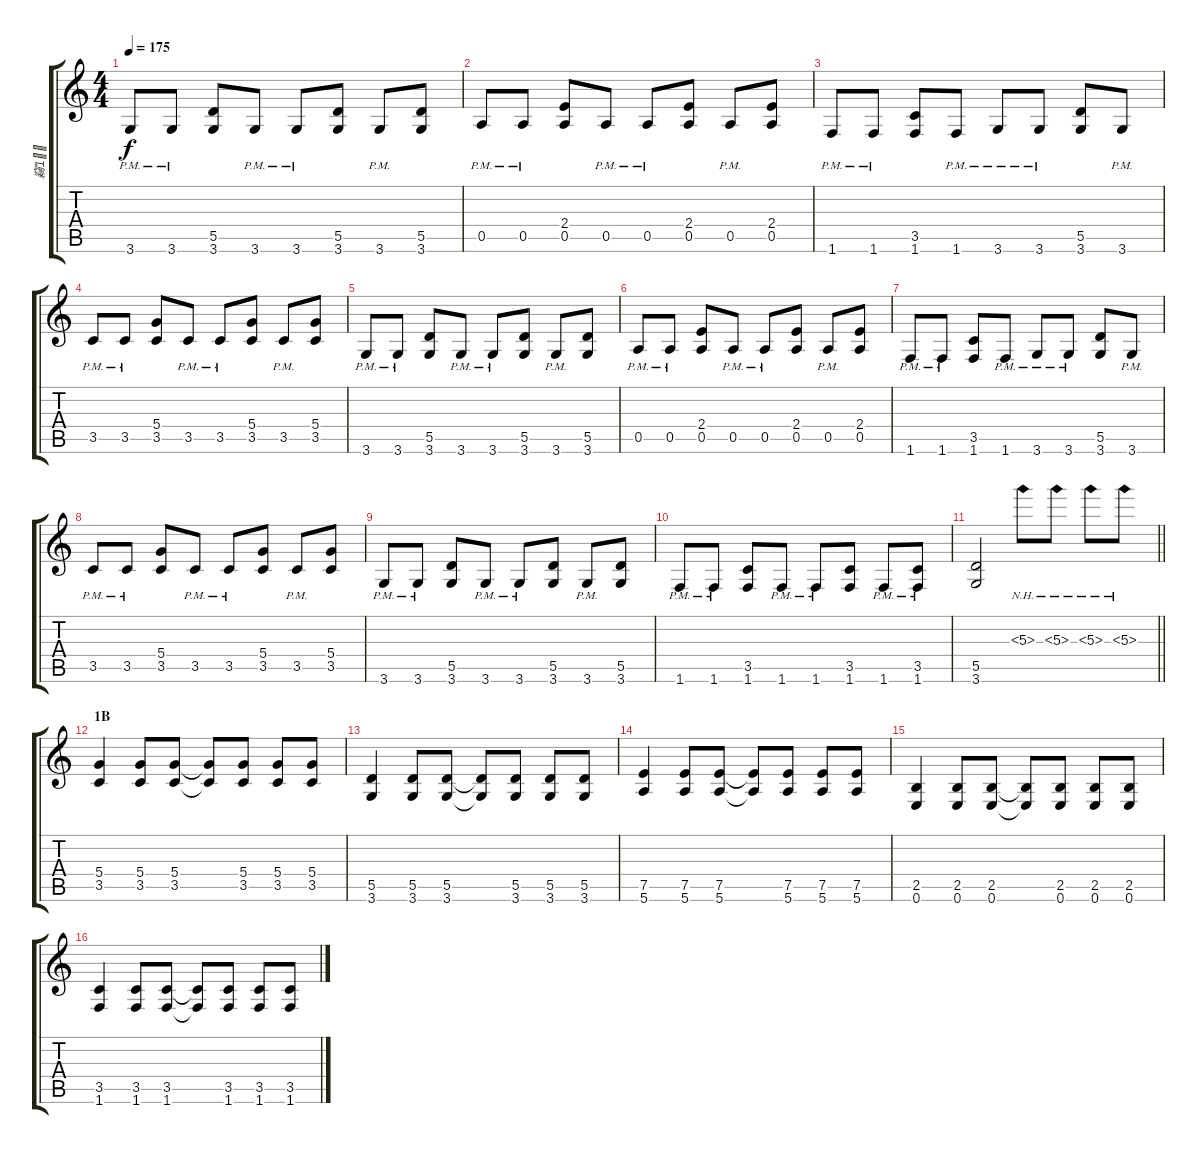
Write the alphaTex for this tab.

\track ("竊" "竊") {instrument distortionguitar}
\staff {score tabs}
\tuning (E4 B3 G3 D3 A2 E2) {hide}
\ts (4 4)
\tempo 175
\clef g2
\ks c
3.6{pm}.8{dy f} 3.6{pm}.8 (5.5 3.6).8 3.6{pm}.8 3.6{pm}.8 (5.5 3.6).8 3.6{pm}.8 (5.5 3.6).8 |
0.5{pm}.8 0.5{pm}.8 (2.4 0.5).8 0.5{pm}.8 0.5{pm}.8 (2.4 0.5).8 0.5{pm}.8 (2.4 0.5).8 |
1.6{pm}.8 1.6{pm}.8 (3.5 1.6).8 1.6{pm}.8 3.6{pm}.8 3.6{pm}.8 (5.5 3.6).8 3.6{pm}.8 |
3.5{pm}.8 3.5{pm}.8 (5.4 3.5).8 3.5{pm}.8 3.5{pm}.8 (5.4 3.5).8 3.5{pm}.8 (5.4 3.5).8 |
3.6{pm}.8 3.6{pm}.8 (5.5 3.6).8 3.6{pm}.8 3.6{pm}.8 (5.5 3.6).8 3.6{pm}.8 (5.5 3.6).8 |
0.5{pm}.8 0.5{pm}.8 (2.4 0.5).8 0.5{pm}.8 0.5{pm}.8 (2.4 0.5).8 0.5{pm}.8 (2.4 0.5).8 |
1.6{pm}.8 1.6{pm}.8 (3.5 1.6).8 1.6{pm}.8 3.6{pm}.8 3.6{pm}.8 (5.5 3.6).8 3.6{pm}.8 |
3.5{pm}.8 3.5{pm}.8 (5.4 3.5).8 3.5{pm}.8 3.5{pm}.8 (5.4 3.5).8 3.5{pm}.8 (5.4 3.5).8 |
3.6{pm}.8 3.6{pm}.8 (5.5 3.6).8 3.6{pm}.8 3.6{pm}.8 (5.5 3.6).8 3.6{pm}.8 (5.5 3.6).8 |
1.6{pm}.8 1.6{pm}.8 (3.5 1.6).8 1.6{pm}.8 1.6{pm}.8 (3.5 1.6).8 1.6{pm}.8 (3.5 1.6{pm}).8 |
\barLineRight lightlight
(5.5 3.6).2 5.3{nh}.8 5.3{nh}.8 5.3{nh}.8 5.3{nh}.8 |
\section ("" "1B")
(5.4 3.5).4 (5.4 3.5).8 (5.4 3.5).8 (5.4{t} 3.5{t}).8 (5.4 3.5).8 (5.4 3.5).8 (5.4 3.5).8 |
(5.5 3.6).4 (5.5 3.6).8 (5.5 3.6).8 (5.5{t} 3.6{t}).8 (5.5 3.6).8 (5.5 3.6).8 (5.5 3.6).8 |
(7.5 5.6).4 (7.5 5.6).8 (7.5 5.6).8 (7.5{t} 5.6{t}).8 (7.5 5.6).8 (7.5 5.6).8 (7.5 5.6).8 |
(2.5 0.6).4 (2.5 0.6).8 (2.5 0.6).8 (2.5{t} 0.6{t}).8 (2.5 0.6).8 (2.5 0.6).8 (2.5 0.6).8 |
(3.5 1.6).4 (3.5 1.6).8 (3.5 1.6).8 (3.5{t} 1.6{t}).8 (3.5 1.6).8 (3.5 1.6).8 (3.5 1.6).8
